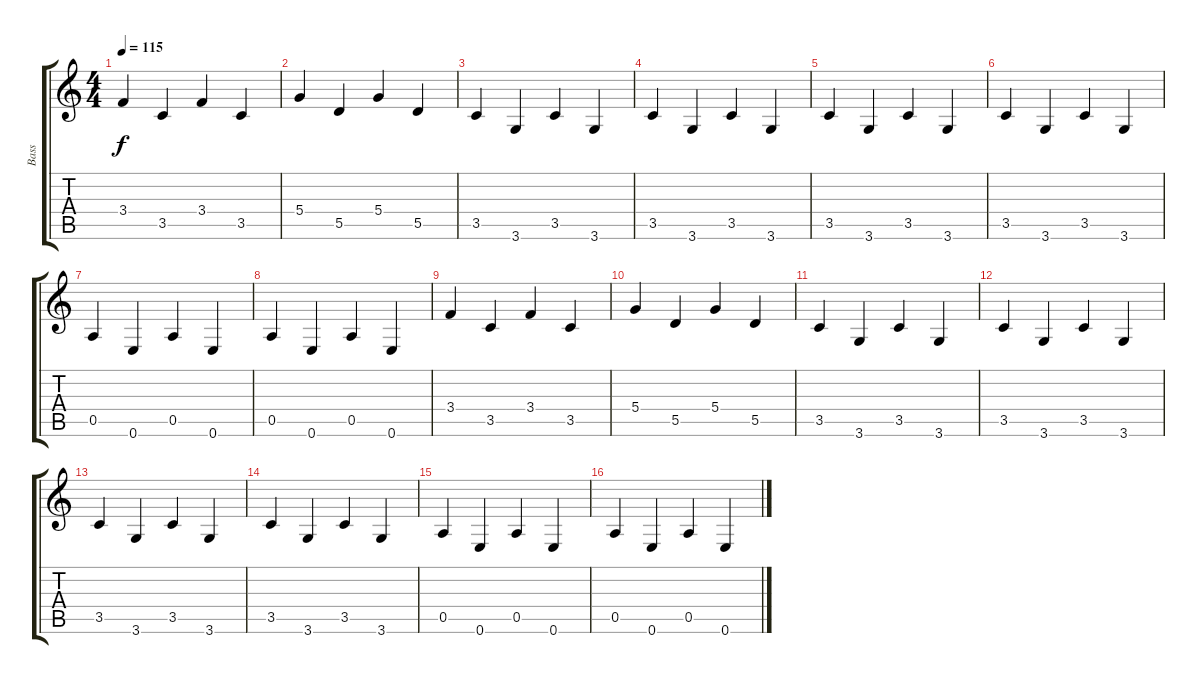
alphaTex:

\track ("Bass" "Bass") {instrument electricbassfinger}
\staff {score tabs}
\tuning (E4 B3 G3 D3 A2 E2) {hide}
\ts (4 4)
\tempo 115
\clef g2
\ks c
3.4.4{dy f} 3.5.4 3.4.4 3.5.4 |
5.4.4 5.5.4 5.4.4 5.5.4 |
3.5.4 3.6.4 3.5.4 3.6.4 |
3.5.4 3.6.4 3.5.4 3.6.4 |
3.5.4 3.6.4 3.5.4 3.6.4 |
3.5.4 3.6.4 3.5.4 3.6.4 |
0.5.4 0.6.4 0.5.4 0.6.4 |
0.5.4 0.6.4 0.5.4 0.6.4 |
3.4.4 3.5.4 3.4.4 3.5.4 |
5.4.4 5.5.4 5.4.4 5.5.4 |
3.5.4 3.6.4 3.5.4 3.6.4 |
3.5.4 3.6.4 3.5.4 3.6.4 |
3.5.4 3.6.4 3.5.4 3.6.4 |
3.5.4 3.6.4 3.5.4 3.6.4 |
0.5.4 0.6.4 0.5.4 0.6.4 |
0.5.4 0.6.4 0.5.4 0.6.4
